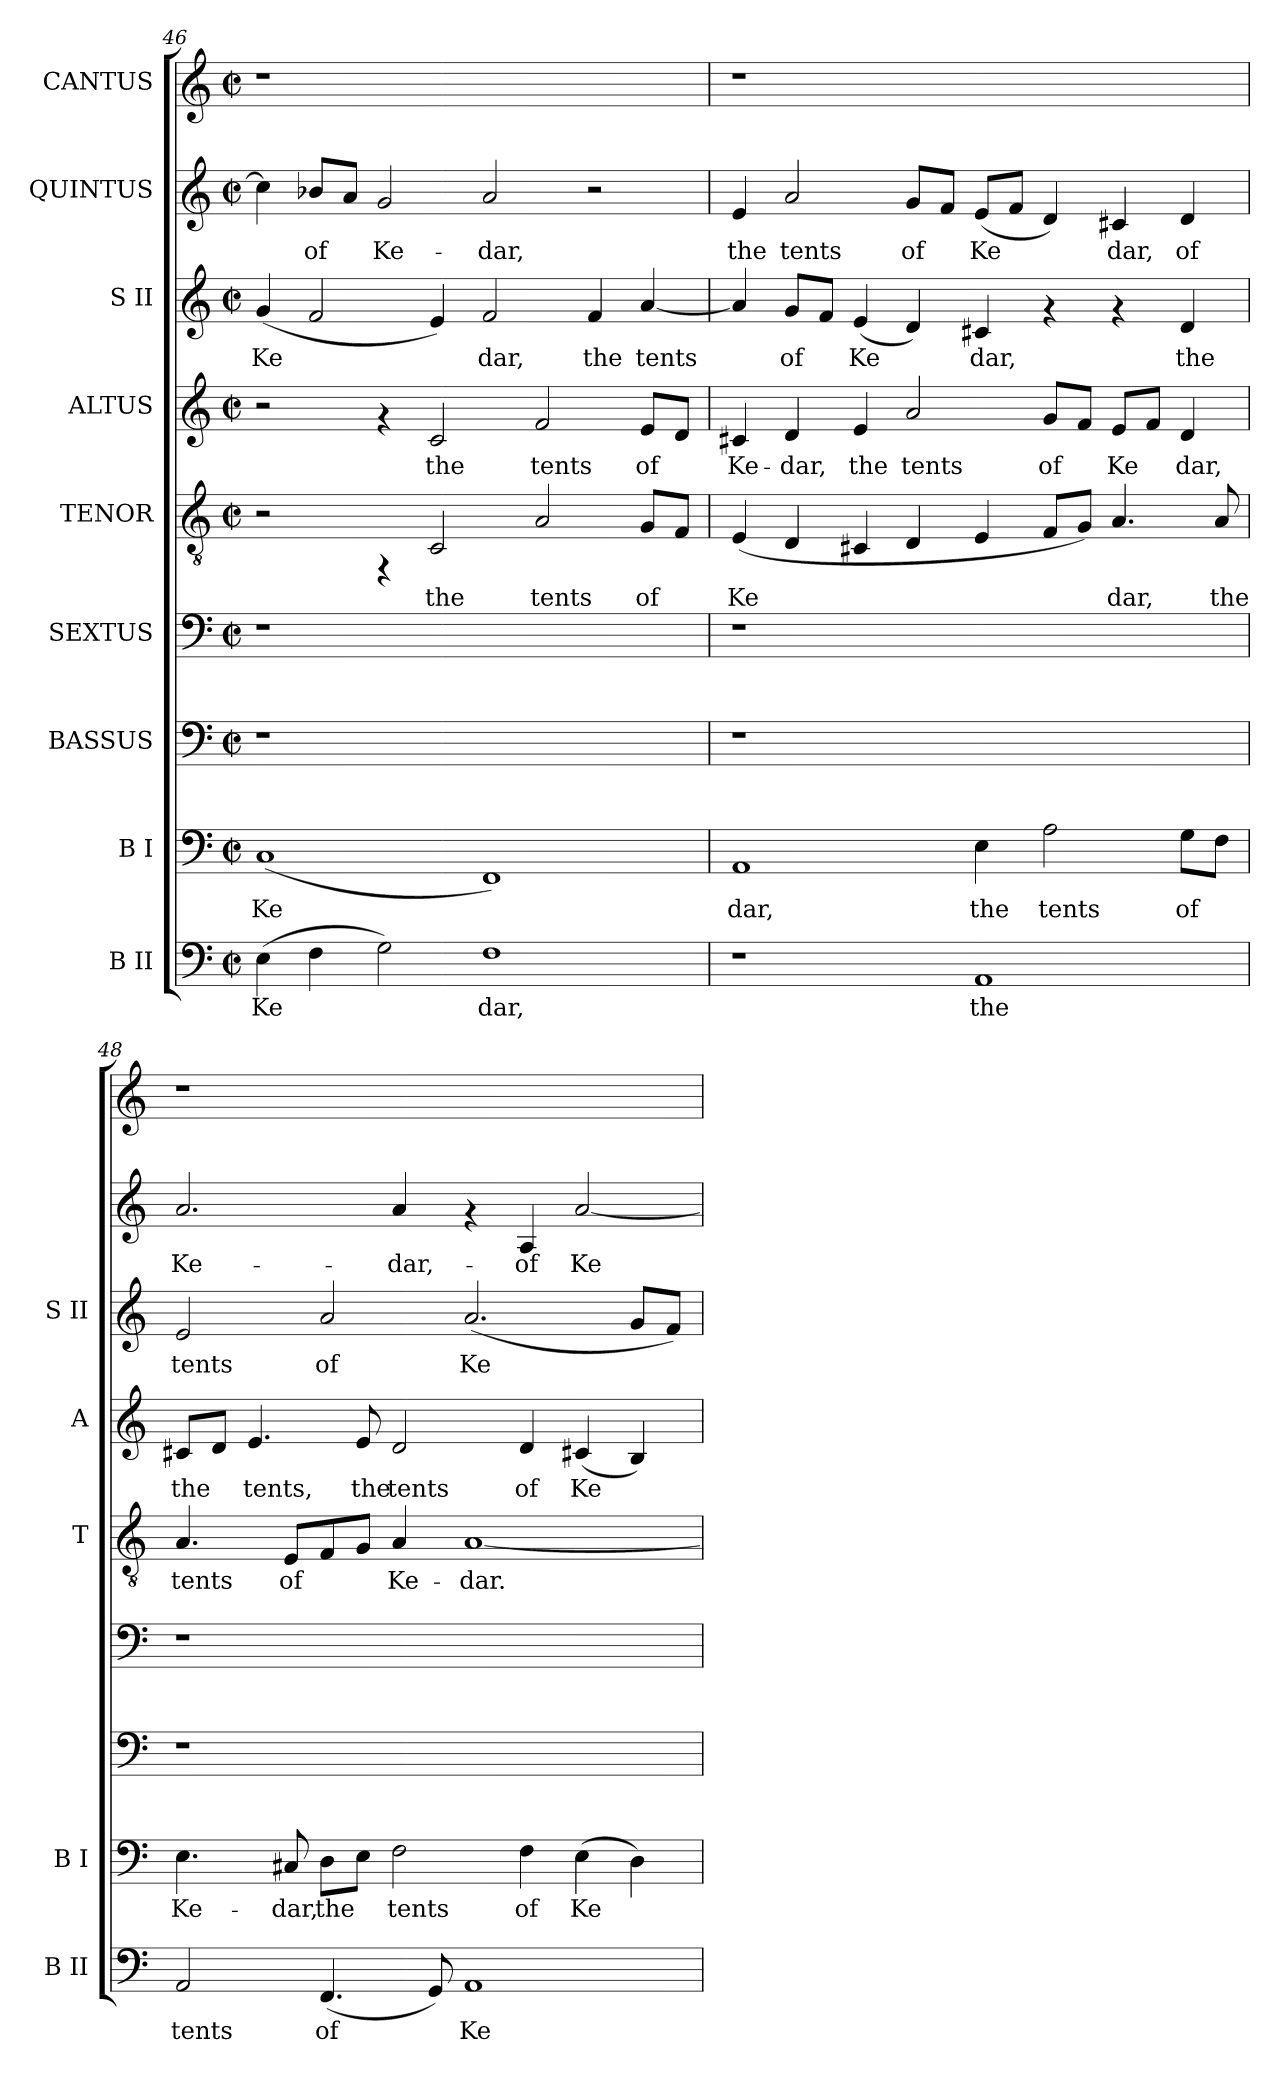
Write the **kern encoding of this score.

**kern	**text	**kern	**text	**kern	**kern	**kern	**text	**kern	**text	**kern	**text	**kern	**text	**kern
*part9	*part9	*part8	*part8	*part7	*part6	*part5	*part5	*part4	*part4	*part3	*part3	*part2	*part2	*part1
*staff9	*staff9	*staff8	*staff8	*staff7	*staff6	*staff5	*staff5	*staff4	*staff4	*staff3	*staff3	*staff2	*staff2	*staff1
*I"B II	*	*I"B I	*	*I"BASSUS	*I"SEXTUS	*I"TENOR	*	*I"ALTUS	*	*I"S II	*	*I"QUINTUS	*	*I"CANTUS
*I'B II	*	*I'B I	*	*	*	*I'T	*	*I'A	*	*I'S II	*	*	*	*
*clefF4	*	*clefF4	*	*clefF4	*clefF4	*clefGv2	*	*clefG2	*	*clefG2	*	*clefG2	*	*clefG2
*k[]	*	*k[]	*	*k[]	*k[]	*k[]	*	*k[]	*	*k[]	*	*k[]	*	*k[]
*C:	*	*C:	*	*C:	*C:	*C:	*	*C:	*	*C:	*	*C:	*	*C:
*M2/2	*	*M2/2	*	*M2/2	*M2/2	*M2/2	*	*M2/2	*	*M2/2	*	*M2/2	*	*M2/2
*met(c|)	*	*met(c|)	*	*met(c|)	*met(c|)	*met(c|)	*	*met(c|)	*	*met(c|)	*	*met(c|)	*	*met(c|)
=46	=46	=46	=46	=46	=46	=46	=46	=46	=46	=46	=46	=46	=46	=46
!	!LO:LY:b:cj	!	!LO:LY:b	!	!	!	!	!	!	!	!LO:LY:b:cj	!	!LO:LY:b:rj	!
(>4E\	Ke-	(<1C	Ke-	1r	1r	2r	.	2r	.	(<4g/	Ke-	4cc\]	.	1r
!	!LO:LY:b:cj	!	!	!	!	!	!	!	!	!	!LO:LY:b:cj	!	!LO:LY:b:rj	!
4F\	--	.	.	.	.	.	.	.	.	2f/	--	8b-X/L	of	.
!	!	!	!	!	!	!	!	!	!	!	!	!	!LO:LY:b:rj	!
.	.	.	.	.	.	.	.	.	.	.	.	8a/J	.	.
!	!LO:LY:b:cj	!	!	!	!	!	!	!	!	!	!	!	!LO:LY:b:rj	!
2G\)	--	.	.	.	.	4rFF	.	4rf	.	.	.	2g/	Ke-	.
!	!	!	!	!	!	!	!LO:LY:b:cj	!	!LO:LY:b:rj	!	!LO:LY:b:cj	!	!	!
.	.	.	.	.	.	2C/	the	2c/	the	4e/)	--	.	.	.
!	!LO:LY:b:cj	!	!LO:LY:b	!	!	!	!	!	!	!	!LO:LY:b:cj	!	!LO:LY:b:rj	!
1F	-dar,	1FF)	--	1ryy	1ryy	.	.	.	.	2f/	-dar,	2a/	-dar,	1ryy
!	!	!	!	!	!	!	!LO:LY:b:cj	!	!LO:LY:b:rj	!	!	!	!	!
.	.	.	.	.	.	2A/	tents	2f/	tents	.	.	.	.	.
!	!	!	!	!	!	!	!	!	!	!	!LO:LY:b:cj	!	!	!
.	.	.	.	.	.	.	.	.	.	4f/	the	2r	.	.
!	!	!	!	!	!	!	!LO:LY:b:cj	!	!LO:LY:b:rj	!	!LO:LY:b:cj	!	!	!
.	.	.	.	.	.	8G/L	of	8e/L	of	[<4a/	tents	.	.	.
!	!	!	!	!	!	!	!LO:LY:b:cj	!	!LO:LY:b:rj	!	!	!	!	!
.	.	.	.	.	.	8F/J	.	8d/J	.	.	.	.	.	.
!!LO:PB:g=z
=47	=47	=47	=47	=47	=47	=47	=47	=47	=47	=47	=47	=47	=47	=47
!	!	!	!LO:LY:b	!	!	!	!LO:LY:b:cj	!	!LO:LY:b:rj	!	!LO:LY:b:cj	!	!LO:LY:b:rj	!
1r	.	1AA	-dar,	1r	1r	(<4E/	Ke-	4c#X/	Ke-	4a/]	.	4e/	the	1r
!	!	!	!	!	!	!	!LO:LY:b:cj	!	!LO:LY:b:rj	!	!LO:LY:b:cj	!	!LO:LY:b:rj	!
.	.	.	.	.	.	4D/	--	4d/	-dar,	8g/L	of	2a/	tents	.
!	!	!	!	!	!	!	!	!	!	!	!LO:LY:b:cj	!	!	!
.	.	.	.	.	.	.	.	.	.	8f/J	.	.	.	.
!	!	!	!	!	!	!	!LO:LY:b:cj	!	!LO:LY:b:rj	!	!LO:LY:b:cj	!	!	!
.	.	.	.	.	.	4C#X/	--	4e/	the	(<4e/	Ke-	.	.	.
!	!	!	!	!	!	!	!LO:LY:b:cj	!	!LO:LY:b:rj	!	!LO:LY:b:cj	!	!LO:LY:b:rj	!
.	.	.	.	.	.	4D/	--	2a/	tents	4d/)	--	8g/L	of	.
!	!	!	!	!	!	!	!	!	!	!	!	!	!LO:LY:b:rj	!
.	.	.	.	.	.	.	.	.	.	.	.	8f/J	.	.
!	!LO:LY:b:cj	!	!LO:LY:b	!	!	!	!LO:LY:b:cj	!	!	!	!LO:LY:b:cj	!	!LO:LY:b:rj	!
1AA	the	4E\	the	1ryy	1ryy	4E/	--	.	.	4c#X/	-dar,	(<8e/L	Ke-	1ryy
!	!	!	!	!	!	!	!	!	!	!	!	!	!LO:LY:b:rj	!
.	.	.	.	.	.	.	.	.	.	.	.	8f/J	--	.
!	!	!	!LO:LY:b	!	!	!	!LO:LY:b:cj	!	!LO:LY:b:rj	!	!	!	!LO:LY:b:rj	!
.	.	2A\	tents	.	.	8F/L	--	8g/L	of	4rf	.	4d/)	--	.
!	!	!	!	!	!	!	!LO:LY:b:cj	!	!LO:LY:b:rj	!	!	!	!	!
.	.	.	.	.	.	8G/J)	--	8f/J	.	.	.	.	.	.
!	!	!	!	!	!	!	!LO:LY:b:cj	!	!LO:LY:b:rj	!	!	!	!LO:LY:b:rj	!
.	.	.	.	.	.	4.A/	-dar,	8e/L	Ke-	4rf	.	4c#X/	-dar,	.
!	!	!	!	!	!	!	!	!	!LO:LY:b:rj	!	!	!	!	!
.	.	.	.	.	.	.	.	8f/J	--	.	.	.	.	.
!	!	!	!LO:LY:b	!	!	!	!	!	!LO:LY:b:rj	!	!LO:LY:b:cj	!	!LO:LY:b:rj	!
.	.	8G\L	of	.	.	.	.	4d/	-dar,	4d/	the	4d/	of	.
!	!	!	!LO:LY:b	!	!	!	!LO:LY:b:cj	!	!	!	!	!	!	!
.	.	8F\J	.	.	.	8A/	the	.	.	.	.	.	.	.
=48	=48	=48	=48	=48	=48	=48	=48	=48	=48	=48	=48	=48	=48	=48
!	!LO:LY:b:cj	!	!LO:LY:b	!	!	!	!LO:LY:b:cj	!	!LO:LY:b:rj	!	!LO:LY:b:cj	!	!LO:LY:b:rj	!
2AA/	tents	4.E\	Ke-	1r	1r	4.A/	tents	8c#X/L	the	2e/	tents	2.a/	Ke-	1r
!	!	!	!	!	!	!	!	!	!LO:LY:b:rj	!	!	!	!	!
.	.	.	.	.	.	.	.	8d/J	.	.	.	.	.	.
!	!	!	!	!	!	!	!	!	!LO:LY:b:rj	!	!	!	!	!
.	.	.	.	.	.	.	.	4.e/	tents,	.	.	.	.	.
!	!	!	!LO:LY:b	!	!	!	!LO:LY:b:cj	!	!	!	!	!	!	!
.	.	8C#X/	-dar,	.	.	8E/L	of	.	.	.	.	.	.	.
!	!LO:LY:b:cj	!	!LO:LY:b	!	!	!	!LO:LY:b:cj	!	!	!	!LO:LY:b:cj	!	!	!
(<4.FF/	of	8D\L	the	.	.	8F/	.	.	.	2a/	of	.	.	.
!	!	!	!LO:LY:b	!	!	!	!LO:LY:b:cj	!	!LO:LY:b:rj	!	!	!	!	!
.	.	8E\J	.	.	.	8G/J	.	8e/	the	.	.	.	.	.
!	!	!	!LO:LY:b	!	!	!	!LO:LY:b:cj	!	!LO:LY:b:rj	!	!	!	!LO:LY:b:rj	!
.	.	2F\	tents	.	.	4A/	Ke-	2d/	tents	.	.	4a/	-dar,-	.
!	!LO:LY:b:cj	!	!	!	!	!	!	!	!	!	!	!	!	!
8GG/)	.	.	.	.	.	.	.	.	.	.	.	.	.	.
!	!LO:LY:b:cj	!	!	!	!	!	!LO:LY:b:cj	!	!	!	!LO:LY:b:cj	!	!	!
1AA	Ke-	.	.	1ryy	1ryy	[<1A	-dar.	.	.	(<2.a/	Ke-	4rf	.	1ryy
!	!	!	!LO:LY:b	!	!	!	!	!	!LO:LY:b:rj	!	!	!	!LO:LY:b:rj	!
.	.	4F\	of	.	.	.	.	4d/	of	.	.	4A/	-of	.
!	!	!	!LO:LY:b	!	!	!	!	!	!LO:LY:b:rj	!	!	!	!LO:LY:b:rj	!
.	.	(>4E\	Ke-	.	.	.	.	(<4c#X/	Ke-	.	.	[<2a/	Ke-	.
!	!	!	!LO:LY:b	!	!	!	!	!	!LO:LY:b:rj	!	!LO:LY:b:cj	!	!	!
.	.	4D\)	--	.	.	.	.	4B/)	--	8g/L	--	.	.	.
!	!	!	!	!	!	!	!	!	!	!	!LO:LY:b:cj	!	!	!
.	.	.	.	.	.	.	.	.	.	8f/J)	--	.	.	.
=	=	=	=	=	=	=	=	=	=	=	=	=	=	=
*-	*-	*-	*-	*-	*-	*-	*-	*-	*-	*-	*-	*-	*-	*-
